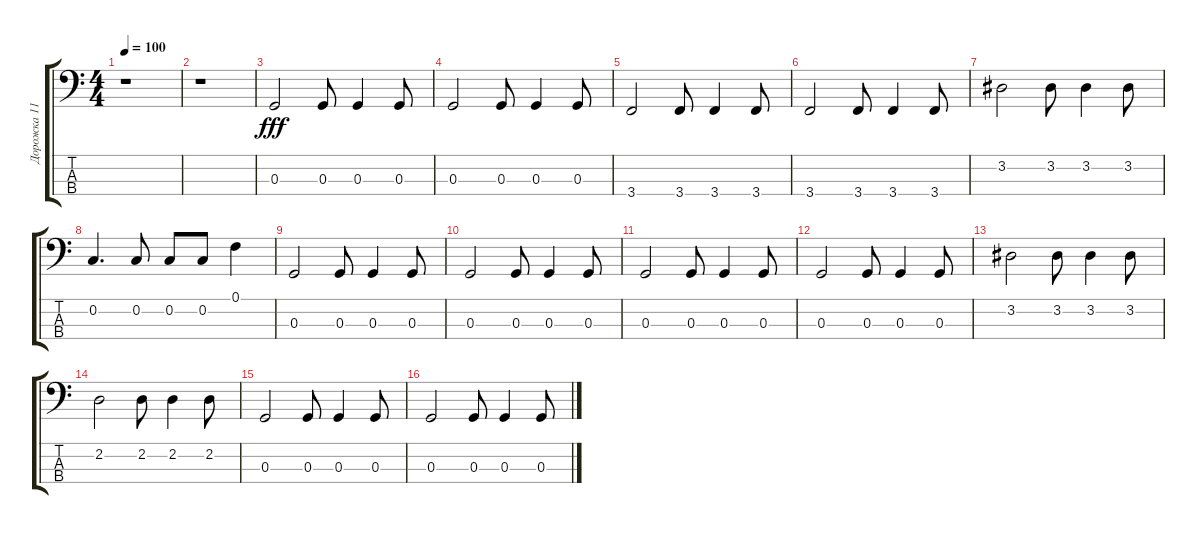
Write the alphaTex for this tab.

\track ("Дорожка 11" "Дорожка 11") {instrument slapbass1}
\staff {score tabs}
\tuning (F2 C2 G1 D1) {hide}
\ts (4 4)
\tempo 100
\clef f4
\ks c
r.1{dy fff} |
r.1 |
0.3.2{volume 16 instrument electricbassfinger} 0.3.8 0.3.4 0.3.8 |
0.3.2 0.3.8 0.3.4 0.3.8 |
3.4.2 3.4.8 3.4.4 3.4.8 |
3.4.2 3.4.8 3.4.4 3.4.8 |
3.2.2 3.2.8 3.2.4 3.2.8 |
0.2.4{d} 0.2.8 0.2.8 0.2.8 0.1.4 |
0.3.2 0.3.8 0.3.4 0.3.8 |
0.3.2 0.3.8 0.3.4 0.3.8 |
0.3.2 0.3.8 0.3.4 0.3.8 |
0.3.2 0.3.8 0.3.4 0.3.8 |
3.2.2 3.2.8 3.2.4 3.2.8 |
2.2.2 2.2.8 2.2.4 2.2.8 |
0.3.2 0.3.8 0.3.4 0.3.8 |
0.3.2 0.3.8 0.3.4 0.3.8
